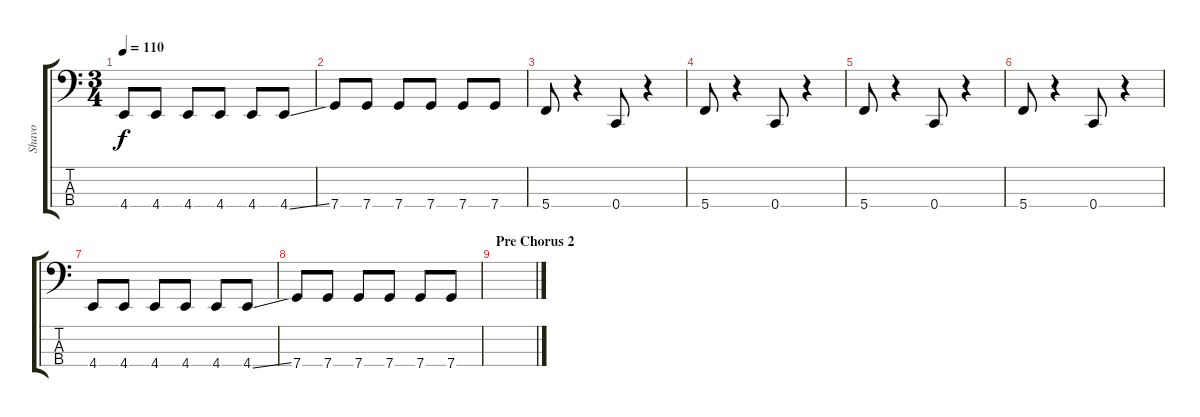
\track ("Shavo" "Shavo") {instrument electricbassfinger}
\staff {score tabs}
\tuning (F2 C2 G1 C1) {hide}
\ts (3 4)
\tempo 110
\clef f4
\ks c
4.4.8{dy f} 4.4.8 4.4.8 4.4.8 4.4.8 4.4{ss}.8 |
7.4.8 7.4.8 7.4.8 7.4.8 7.4.8 7.4.8 |
5.4.8 r.4 0.4.8 r.4 |
5.4.8 r.4 0.4.8 r.4 |
5.4.8 r.4 0.4.8 r.4 |
5.4.8 r.4 0.4.8 r.4 |
4.4.8 4.4.8 4.4.8 4.4.8 4.4.8 4.4{ss}.8 |
7.4.8 7.4.8 7.4.8 7.4.8 7.4.8 7.4.8 |
\section ("" "Pre Chorus 2")
